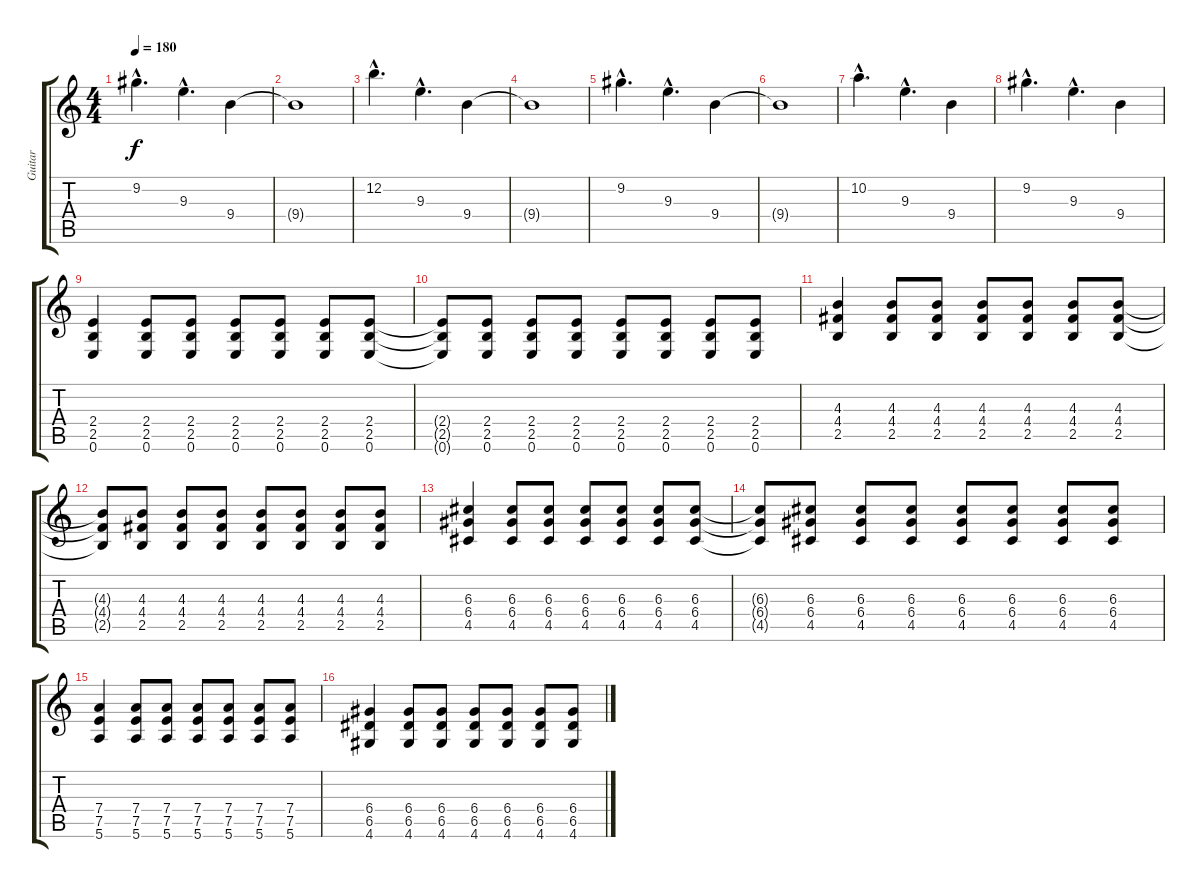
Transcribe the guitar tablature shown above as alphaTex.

\track ("Guitar" "Guitar") {instrument acousticguitarsteel}
\staff {score tabs}
\tuning (E4 B3 G3 D3 A2 E2) {hide}
\ts (4 4)
\tempo 180
\clef g2
\ks c
9.2{hac}.4{d dy f} 9.3{hac}.4{d} 9.4.4 |
9.4{t}.1 |
12.2{hac}.4{d} 9.3{hac}.4{d} 9.4.4 |
9.4{t}.1 |
9.2{hac}.4{d} 9.3{hac}.4{d} 9.4.4 |
9.4{t}.1 |
10.2{hac}.4{d} 9.3{hac}.4{d} 9.4.4 |
9.2{hac}.4{d} 9.3{hac}.4{d} 9.4.4 |
(2.4 2.5 0.6).4 (2.4 2.5 0.6).8 (2.4 2.5 0.6).8 (2.4 2.5 0.6).8 (2.4 2.5 0.6).8 (2.4 2.5 0.6).8 (2.4 2.5 0.6).8 |
(2.4{t} 2.5{t} 0.6{t}).8 (2.4 2.5 0.6).8 (2.4 2.5 0.6).8 (2.4 2.5 0.6).8 (2.4 2.5 0.6).8 (2.4 2.5 0.6).8 (2.4 2.5 0.6).8 (2.4 2.5 0.6).8 |
(4.3 4.4 2.5).4 (4.3 4.4 2.5).8 (4.3 4.4 2.5).8 (4.3 4.4 2.5).8 (4.3 4.4 2.5).8 (4.3 4.4 2.5).8 (4.3 4.4 2.5).8 |
(4.3{t} 4.4{t} 2.5{t}).8 (4.3 4.4 2.5).8 (4.3 4.4 2.5).8 (4.3 4.4 2.5).8 (4.3 4.4 2.5).8 (4.3 4.4 2.5).8 (4.3 4.4 2.5).8 (4.3 4.4 2.5).8 |
(6.3 6.4 4.5).4 (6.3 6.4 4.5).8 (6.3 6.4 4.5).8 (6.3 6.4 4.5).8 (6.3 6.4 4.5).8 (6.3 6.4 4.5).8 (6.3 6.4 4.5).8 |
(6.3{t} 6.4{t} 4.5{t}).8 (6.3 6.4 4.5).8 (6.3 6.4 4.5).8 (6.3 6.4 4.5).8 (6.3 6.4 4.5).8 (6.3 6.4 4.5).8 (6.3 6.4 4.5).8 (6.3 6.4 4.5).8 |
(7.4 7.5 5.6).4 (7.4 7.5 5.6).8 (7.4 7.5 5.6).8 (7.4 7.5 5.6).8 (7.4 7.5 5.6).8 (7.4 7.5 5.6).8 (7.4 7.5 5.6).8 |
(6.4 6.5 4.6).4 (6.4 6.5 4.6).8 (6.4 6.5 4.6).8 (6.4 6.5 4.6).8 (6.4 6.5 4.6).8 (6.4 6.5 4.6).8 (6.4 6.5 4.6).8
